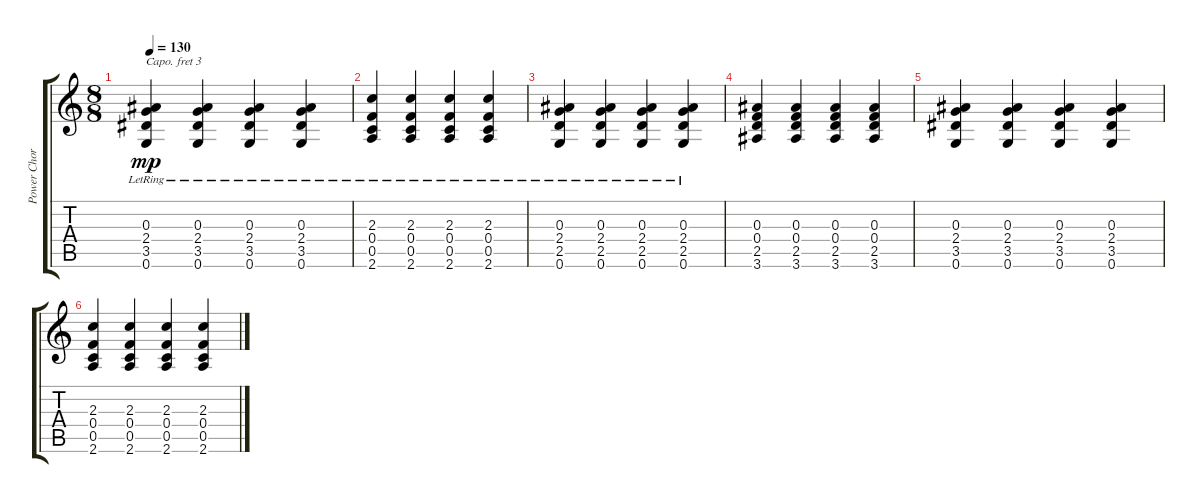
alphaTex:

\track ("Power Chords" "Power Chor") {instrument overdrivenguitar}
\staff {score tabs}
\capo 3
\tuning (E4 B3 G3 D3 A2 E2) {hide}
\ts (8 8)
\tempo 130
\clef g2
\ks c
(0.3{lr} 2.4{lr} 3.5{lr} 0.6{lr}).4{dy mp} (0.3{lr} 2.4{lr} 3.5{lr} 0.6{lr}).4 (0.3{lr} 2.4{lr} 3.5{lr} 0.6{lr}).4 (0.3{lr} 2.4{lr} 3.5{lr} 0.6{lr}).4 |
(2.3{lr} 0.4{lr} 0.5{lr} 2.6{lr}).4 (2.3{lr} 0.4{lr} 0.5{lr} 2.6{lr}).4 (2.3{lr} 0.4{lr} 0.5{lr} 2.6{lr}).4 (2.3{lr} 0.4{lr} 0.5{lr} 2.6{lr}).4 |
(0.3{lr} 2.4{lr} 2.5{lr} 0.6{lr}).4 (0.3{lr} 2.4{lr} 2.5{lr} 0.6{lr}).4 (0.3{lr} 2.4{lr} 2.5{lr} 0.6{lr}).4 (0.3{lr} 2.4{lr} 2.5{lr} 0.6{lr}).4 |
(0.3 0.4 2.5 3.6).4 (0.3 0.4 2.5 3.6).4 (0.3 0.4 2.5 3.6).4 (0.3 0.4 2.5 3.6).4 |
(0.3 2.4 3.5 0.6).4 (0.3 2.4 3.5 0.6).4 (0.3 2.4 3.5 0.6).4 (0.3 2.4 3.5 0.6).4 |
(2.3 0.4 0.5 2.6).4 (2.3 0.4 0.5 2.6).4 (2.3 0.4 0.5 2.6).4 (2.3 0.4 0.5 2.6).4
